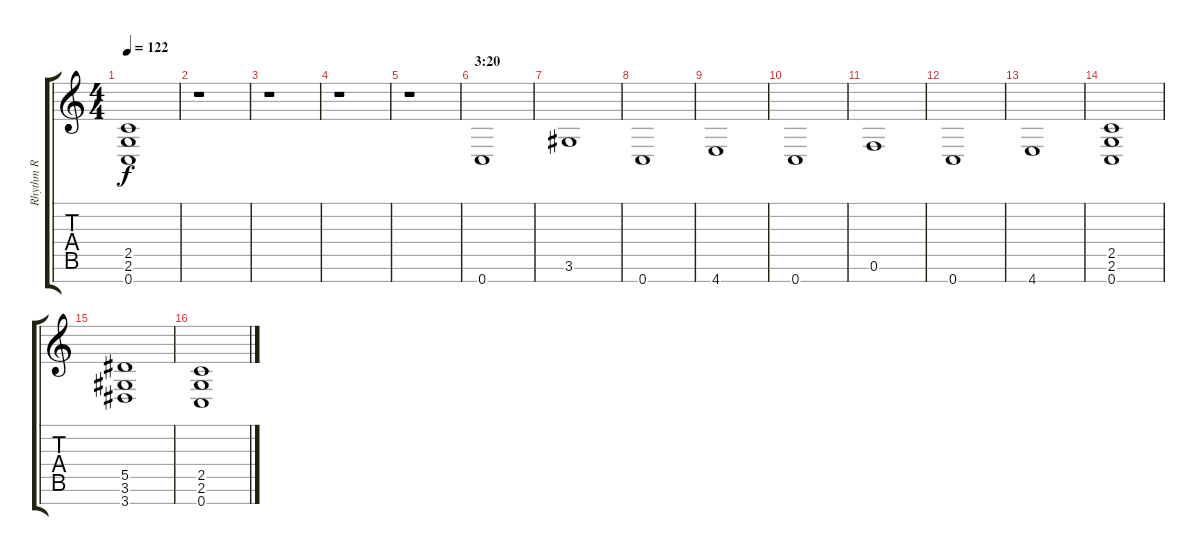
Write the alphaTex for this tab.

\track ("Rhythm R" "Rhythm R") {instrument distortionguitar}
\staff {score tabs}
\tuning (F4 C4 Ab3 Eb3 Bb2 F2 C2) {hide}
\ts (4 4)
\tempo 122
\clef g2
\ks c
(2.5{t} 2.6{t} 0.7{t}).1{dy f} |
r.1 |
r.1 |
r.1 |
r.1 |
\section ("" "3:20")
0.7.1 |
3.6.1 |
0.7.1 |
4.7.1 |
0.7.1 |
0.6.1 |
0.7.1 |
4.7.1 |
(2.5 2.6 0.7).1 |
(5.5 3.6 3.7).1 |
(2.5 2.6 0.7).1
